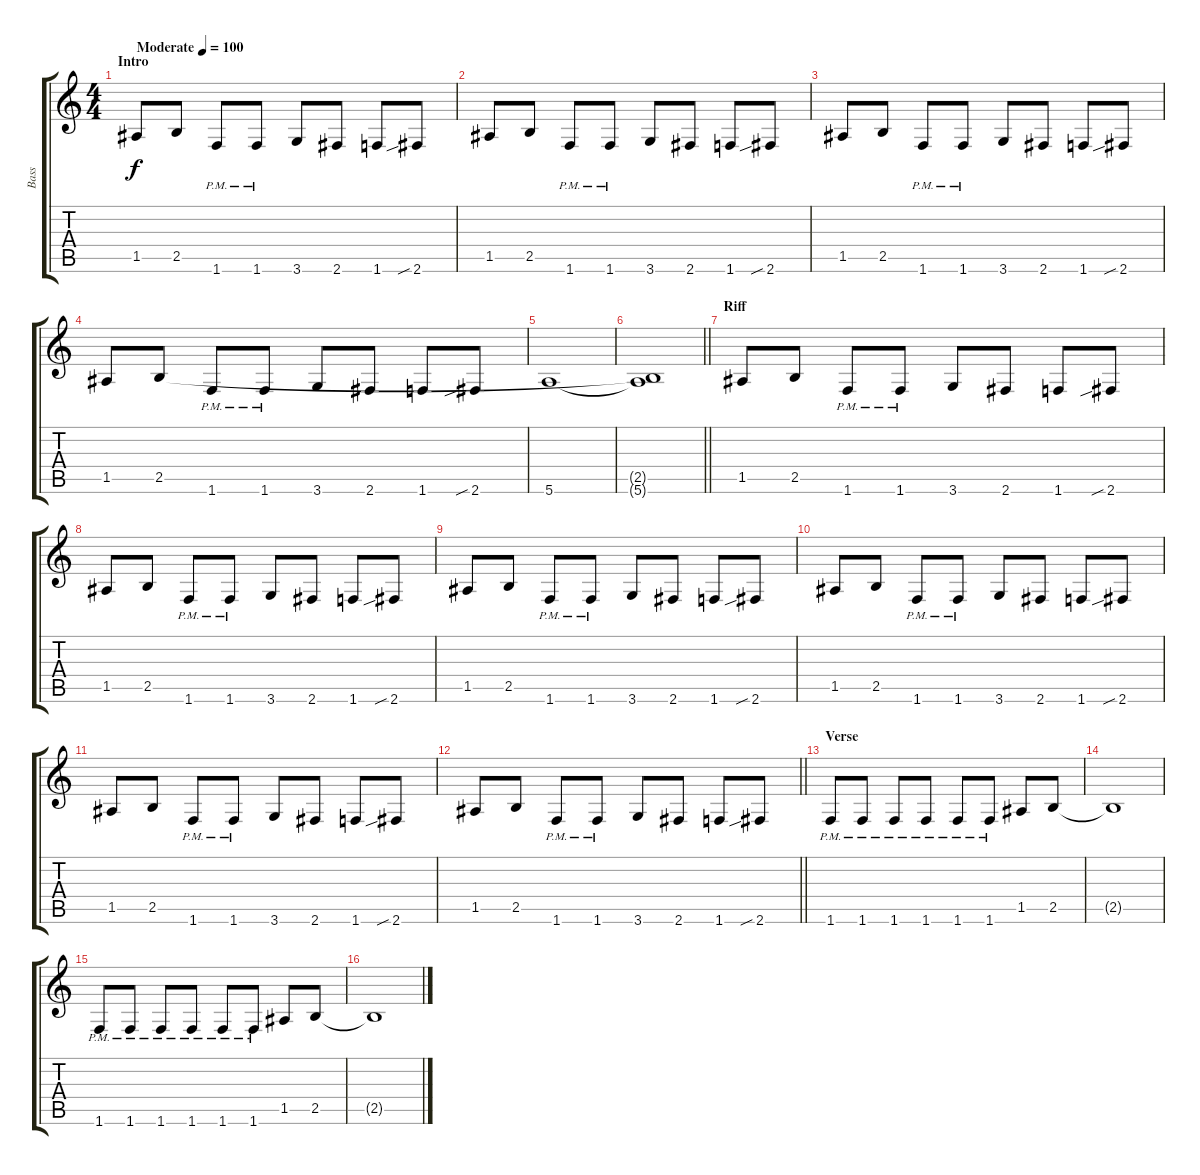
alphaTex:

\track ("Bass" "Bass") {instrument electricbassfinger}
\staff {score tabs}
\tuning (E4 B3 G3 D3 A2 E2) {hide}
\ts (4 4)
\section ("" "Intro")
\tempo (100 "Moderate")
\clef g2
\ks c
1.5.8{dy f instrument electricbassfinger} 2.5.8 1.6{pm}.8 1.6{pm}.8 3.6.8 2.6.8 1.6.8 2.6{sib}.8 |
1.5.8 2.5.8 1.6{pm}.8 1.6{pm}.8 3.6.8 2.6.8 1.6.8 2.6{sib}.8 |
1.5.8 2.5.8 1.6{pm}.8 1.6{pm}.8 3.6.8 2.6.8 1.6.8 2.6{sib}.8 |
1.5.8 2.5.8 1.6{pm}.8 1.6{pm}.8 3.6.8 2.6.8 1.6.8 2.6{sib}.8 |
5.6.1 |
\barLineRight lightlight
(2.5{t} 5.6{t}).1 |
\section ("" "Riff")
1.5.8 2.5.8 1.6{pm}.8 1.6{pm}.8 3.6.8 2.6.8 1.6.8 2.6{sib}.8 |
1.5.8 2.5.8 1.6{pm}.8 1.6{pm}.8 3.6.8 2.6.8 1.6.8 2.6{sib}.8 |
1.5.8 2.5.8 1.6{pm}.8 1.6{pm}.8 3.6.8 2.6.8 1.6.8 2.6{sib}.8 |
1.5.8 2.5.8 1.6{pm}.8 1.6{pm}.8 3.6.8 2.6.8 1.6.8 2.6{sib}.8 |
1.5.8 2.5.8 1.6{pm}.8 1.6{pm}.8 3.6.8 2.6.8 1.6.8 2.6{sib}.8 |
\barLineRight lightlight
1.5.8 2.5.8 1.6{pm}.8 1.6{pm}.8 3.6.8 2.6.8 1.6.8 2.6{sib}.8 |
\section ("" "Verse")
1.6{pm}.8 1.6{pm}.8 1.6{pm}.8 1.6{pm}.8 1.6{pm}.8 1.6{pm}.8 1.5.8 2.5.8 |
2.5{t}.1 |
1.6{pm}.8 1.6{pm}.8 1.6{pm}.8 1.6{pm}.8 1.6{pm}.8 1.6{pm}.8 1.5.8 2.5.8 |
2.5{t}.1
